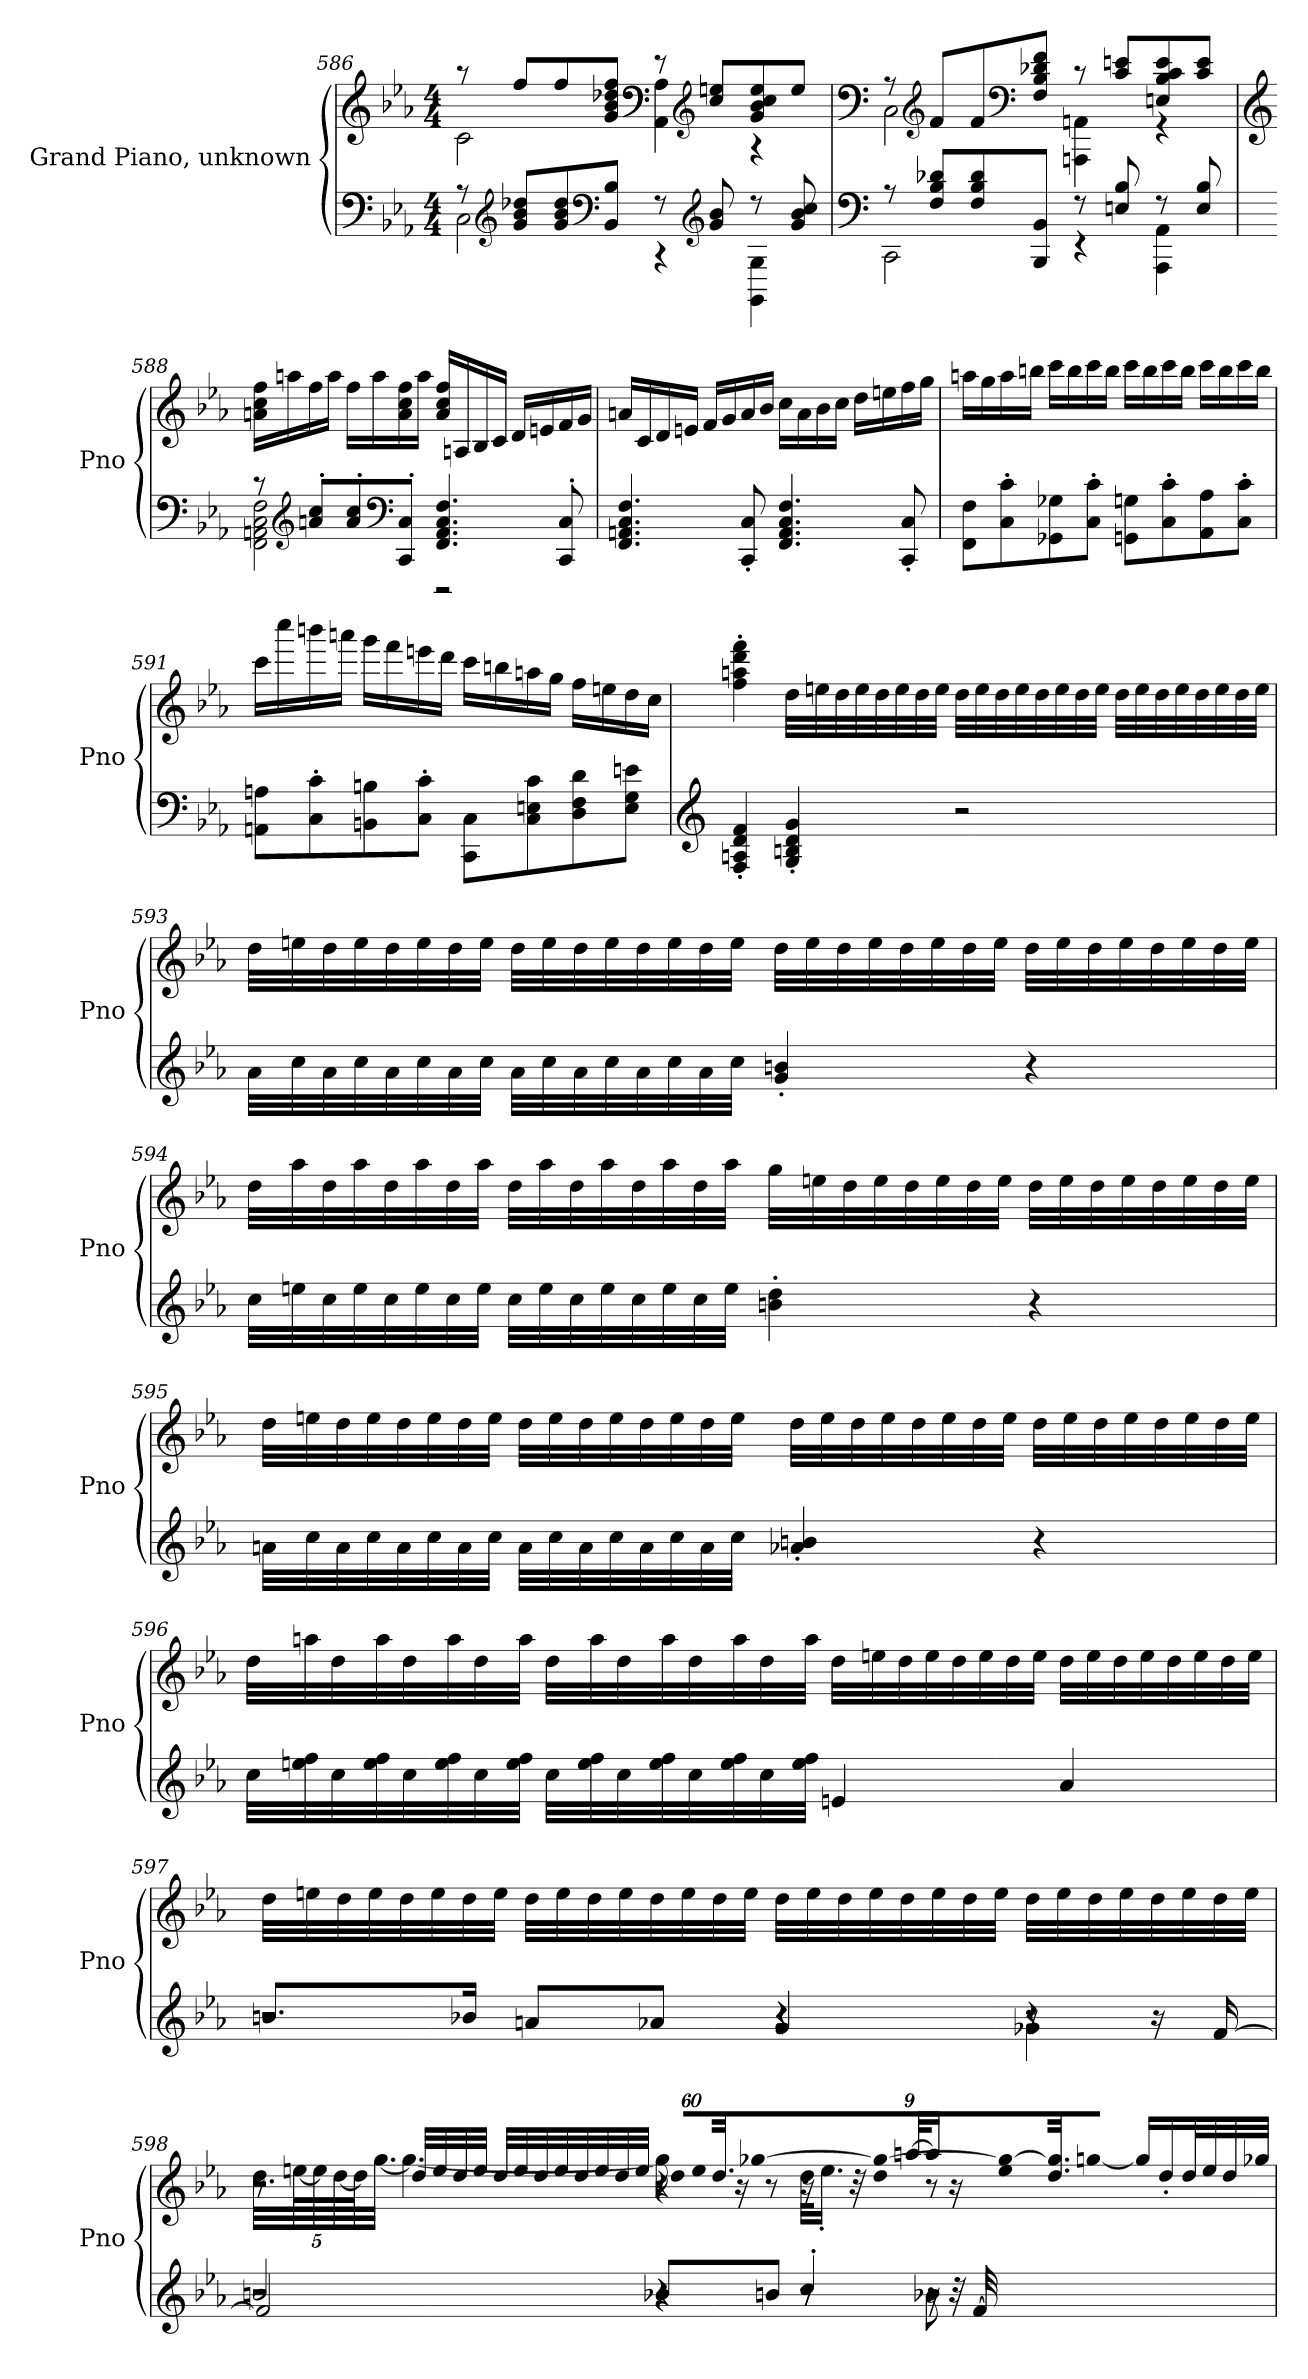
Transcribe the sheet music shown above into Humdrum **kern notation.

**kern	**kern
*part1	*part1
*staff2	*staff1
*I"Grand Piano, unknown	*
*I'Pno	*
*clefF4	*clefG2
*k[b-e-a-]	*k[b-e-a-]
*M4/4	*M4/4
=586	=586
*^	*^
8r	2C\	8r	2c\
*clefG2	*	*	*
8g/ 8b-/ 8dd-X/L	.	8ff/L	.
8g/ 8b-/ 8dd-/	.	8ff/	.
*clefF4	*	*	*
8BB-/ 8B-/J	.	8g/ 8b-/ 8dd-X/ 8ff/J	.
*	*	*clefF4	*
8r	4r	8r	4AA-\ 4A-\
*clefG2	*	*clefG2	*
8g/ 8b-/	.	8cc/ 8een/L	.
8r	4GG\ 4G\	8g/ 8b-/ 8cc/ 8ee/	4r
8g/ 8b-/ 8cc/	.	8ee/J	.
!!LO:LB:g=z	!!
=587	=587	=587	=587
*clefF4	*	*clefF4	*
8r	2CC\	8r	2C\
*	*	*clefG2	*
8F/ 8B-/ 8d-X/L	.	8f/L	.
8F/ 8B-/ 8d-/	.	8f/	.
*	*	*clefF4	*
8BBB-/ 8BB-/J	.	8F/ 8B-/ 8d-X/ 8f/J	.
8r	4r	8r	4AAAn\ 4AAn\
8En/ 8B-/	.	8c/ 8en/L	.
8r	4AAA-\ 4AA-\	8En/ 8B-/ 8c/ 8e/	4r
8E/ 8B-/	.	8c/ 8e/J	.
*	*	*v	*v
=588	=588	=588
*	*	*clefG2
8r	2FF\ 2AAn\ 2C\ 2F\	16an\ 16cc\ 16ff\LL
.	.	16aan\
*clefG2	*	*
8an/' 8cc/'L	.	16ff\
.	.	16aa\JJ
8a/' 8cc/'	.	16ff\LL
.	.	16aa\
*clefF4	*	*
8CC/' 8C/'J	.	16a\ 16cc\ 16ff\
.	.	16aa\JJ
4.FF/ 4.AA/ 4.C/ 4.F/	2r	16a/ 16cc/ 16ff/LL
.	.	16An/
.	.	16B-/
.	.	16c/JJ
.	.	16d/LL
.	.	16en/
8CC/' 8C/'	.	16f/
.	.	16g/JJ
*v	*v	*
!!LO:PB:g=z
=589	=589
4.FF/ 4.AAn/ 4.C/ 4.F/	16an/LL
.	16c/
.	16d/
.	16en/JJ
.	16f/LL
.	16g/
8CC/' 8C/'	16a/
.	16b-/JJ
4.FF/ 4.AA/ 4.C/ 4.F/	16cc\LL
.	16a\
.	16b-\
.	16cc\JJ
.	16dd\LL
.	16een\
8CC/' 8C/'	16ff\
.	16gg\JJ
=590	=590
8FF\ 8F\L	16aan\LL
.	16gg\
8C\' 8c\'	16aa\
.	16bbn\JJ
8GG-X\ 8G-X\	16ccc\LL
.	16bb\
8C\' 8c\'J	16ccc\
.	16bb\JJ
8GGn\ 8Gn\L	16ccc\LL
.	16bb\
8C\' 8c\'	16ccc\
.	16bb\JJ
8AA-\ 8A-\	16ccc\LL
.	16bb\
8C\' 8c\'J	16ccc\
.	16bb\JJ
!!LO:LB:g=z
=591	=591
8AAn\ 8An\L	16ccc\LL
.	16cccc\
8C\' 8c\'	16bbbn\
.	16aaan\JJ
8BBn\ 8Bn\	16ggg\LL
.	16fff\
8C\' 8c\'J	16eeen\
.	16ddd\JJ
8CC\ 8C\L	16ccc\LL
.	16bbn\
8C\ 8En\ 8c\	16aan\
.	16gg\JJ
8D\ 8F\ 8d\	16ff\LL
.	16een\
8E\ 8G\ 8en\J	16dd\
.	16cc\JJ
!!LO:LB:g=z
=592	=592
*clefG2	*
4F/' 4An/' 4d/' 4f/'	4ff\' 4aan\' 4ddd\' 4fff\'
4G/' 4Bn/' 4d/' 4g/'	32dd\LLL
.	32een\
.	32dd\
.	32ee\
.	32dd\
.	32ee\
.	32dd\
.	32ee\JJJ
2r	32dd\LLL
.	32ee\
.	32dd\
.	32ee\
.	32dd\
.	32ee\
.	32dd\
.	32ee\JJJ
.	32dd\LLL
.	32ee\
.	32dd\
.	32ee\
.	32dd\
.	32ee\
.	32dd\
.	32ee\JJJ
!!LO:LB:g=z
=593	=593
32a-\LLL	32dd\LLL
32cc\	32een\
32a-\	32dd\
32cc\	32ee\
32a-\	32dd\
32cc\	32ee\
32a-\	32dd\
32cc\JJJ	32ee\JJJ
32a-\LLL	32dd\LLL
32cc\	32ee\
32a-\	32dd\
32cc\	32ee\
32a-\	32dd\
32cc\	32ee\
32a-\	32dd\
32cc\JJJ	32ee\JJJ
4g/' 4bn/'	32dd\LLL
.	32ee\
.	32dd\
.	32ee\
.	32dd\
.	32ee\
.	32dd\
.	32ee\JJJ
4r	32dd\LLL
.	32ee\
.	32dd\
.	32ee\
.	32dd\
.	32ee\
.	32dd\
.	32ee\JJJ
!!LO:LB:g=z
=594	=594
32cc\LLL	32dd\LLL
32een\	32aa-\
32cc\	32dd\
32ee\	32aa-\
32cc\	32dd\
32ee\	32aa-\
32cc\	32dd\
32ee\JJJ	32aa-\JJJ
32cc\LLL	32dd\LLL
32ee\	32aa-\
32cc\	32dd\
32ee\	32aa-\
32cc\	32dd\
32ee\	32aa-\
32cc\	32dd\
32ee\JJJ	32aa-\JJJ
4bn\' 4dd\'	32gg\LLL
.	32een\
.	32dd\
.	32ee\
.	32dd\
.	32ee\
.	32dd\
.	32ee\JJJ
4r	32dd\LLL
.	32ee\
.	32dd\
.	32ee\
.	32dd\
.	32ee\
.	32dd\
.	32ee\JJJ
!!LO:LB:g=z
=595	=595
32an\LLL	32dd\LLL
32cc\	32een\
32a\	32dd\
32cc\	32ee\
32a\	32dd\
32cc\	32ee\
32a\	32dd\
32cc\JJJ	32ee\JJJ
32a\LLL	32dd\LLL
32cc\	32ee\
32a\	32dd\
32cc\	32ee\
32a\	32dd\
32cc\	32ee\
32a\	32dd\
32cc\JJJ	32ee\JJJ
4a-X/' 4bn/'	32dd\LLL
.	32ee\
.	32dd\
.	32ee\
.	32dd\
.	32ee\
.	32dd\
.	32ee\JJJ
4r	32dd\LLL
.	32ee\
.	32dd\
.	32ee\
.	32dd\
.	32ee\
.	32dd\
.	32ee\JJJ
!!LO:PB:g=z
=596	=596
32cc\LLL	32dd\LLL
32een\ 32ff\	32aan\
32cc\	32dd\
32ee\ 32ff\	32aa\
32cc\	32dd\
32ee\ 32ff\	32aa\
32cc\	32dd\
32ee\ 32ff\JJJ	32aa\JJJ
32cc\LLL	32dd\LLL
32ee\ 32ff\	32aa\
32cc\	32dd\
32ee\ 32ff\	32aa\
32cc\	32dd\
32ee\ 32ff\	32aa\
32cc\	32dd\
32ee\ 32ff\JJJ	32aa\JJJ
4en/	32dd\LLL
.	32een\
.	32dd\
.	32ee\
.	32dd\
.	32ee\
.	32dd\
.	32ee\JJJ
4a-/	32dd\LLL
.	32ee\
.	32dd\
.	32ee\
.	32dd\
.	32ee\
.	32dd\
.	32ee\JJJ
!!LO:LB:g=z
=597	=597
*^	*
*	*^	*
8.bn/L	2r	2r	32dd\LLL
.	.	.	32een\
.	.	.	32dd\
.	.	.	32ee\
.	.	.	32dd\
.	.	.	32ee\
16b-X/Jk	.	.	32dd\
.	.	.	32ee\JJJ
8an/L	.	.	32dd\LLL
.	.	.	32ee\
.	.	.	32dd\
.	.	.	32ee\
8a-X/J	.	.	32dd\
.	.	.	32ee\
.	.	.	32dd\
.	.	.	32ee\JJJ
4g/	4r	4r	32dd\LLL
.	.	.	32ee\
.	.	.	32dd\
.	.	.	32ee\
.	.	.	32dd\
.	.	.	32ee\
.	.	.	32dd\
.	.	.	32ee\JJJ
4r	4g-X\	8r	32dd\LLL
.	.	.	32ee\
.	.	.	32dd\
.	.	.	32ee\
.	.	16r	32dd\
.	.	.	32ee\
.	.	[16f/	32dd\
.	.	.	32ee\JJJ
!!LO:LB:g=z
=598	=598	=598	=598
*	*	*	*^
*	*	*	*	*Xbrackettup
*	*	*	*	*^
2bn/	2r	2f/]	2r	40.dd\LLL	8r
.	.	.	.	[80een\L	.
.	.	.	.	80ee\]	.
.	.	.	.	[80dd\	.
.	.	.	.	80dd\J]	.
.	.	.	.	[40.gg\JJJ	.
.	.	.	.	4.gg\_	32dd/LLL
.	.	.	.	.	32ee/
.	.	.	.	.	32dd/
.	.	.	.	.	32ee/JJJ
.	.	.	.	.	32dd/LLL
.	.	.	.	.	32ee/
.	.	.	.	.	32dd/
.	.	.	.	.	32ee/
.	.	.	.	.	32dd/
.	.	.	.	.	32ee/
.	.	.	.	.	32dd/
.	.	.	.	.	32ee/JJJ
!	!	!	!	!	!LO:N:vis=32
8b-X/L	4r	4r	4r	16gg\]	1920%53dd/LLL
!	!	!	!	!	!LO:N:vis=32
.	.	.	.	.	1920%53ee/
.	.	.	.	.	36.dd/
.	.	.	.	16r	.
!	!	!	!	!	!LO:N:vis=32
.	.	.	.	.	[1920%53gg-X/
!	!	!	!	!	!LO:N:vis=32
.	.	.	.	.	1920%53dd/ 1920%53gg-/_
8bn/J	.	.	.	8r	.
!	!	!	!	!	!LO:N:vis=32
.	.	.	.	.	1920%53ee/ 1920%53gg-/_
.	.	.	.	.	36.dd/ 36.gg-/]
!	!	!	!	!	!LO:N:vis=32
.	.	.	.	.	[1920%53ggn/JJJ
.	.	.	.	.	16gg/LL]
4cc'/	8r	8r	16r	32dd\KLL	.
.	.	.	.	16.ee'\JJ	.
.	.	.	.	.	16dd'/
.	.	.	32r	.	.
.	.	.	[32aan/KLL	.	.
.	.	.	.	.	32dd/L
.	8b-X\	16r	16aa/JJ]	8r	.
.	.	.	.	.	32ee/
.	.	.	.	.	32dd/
.	.	32r	16r	.	.
.	.	.	.	.	32gg-X/JJJ
.	.	[32f/	.	.	.
.	.	.	.	.	960ryy
*v	*v	*v	*	*	*
*	*v	*v	*v
=	=
*-	*-
